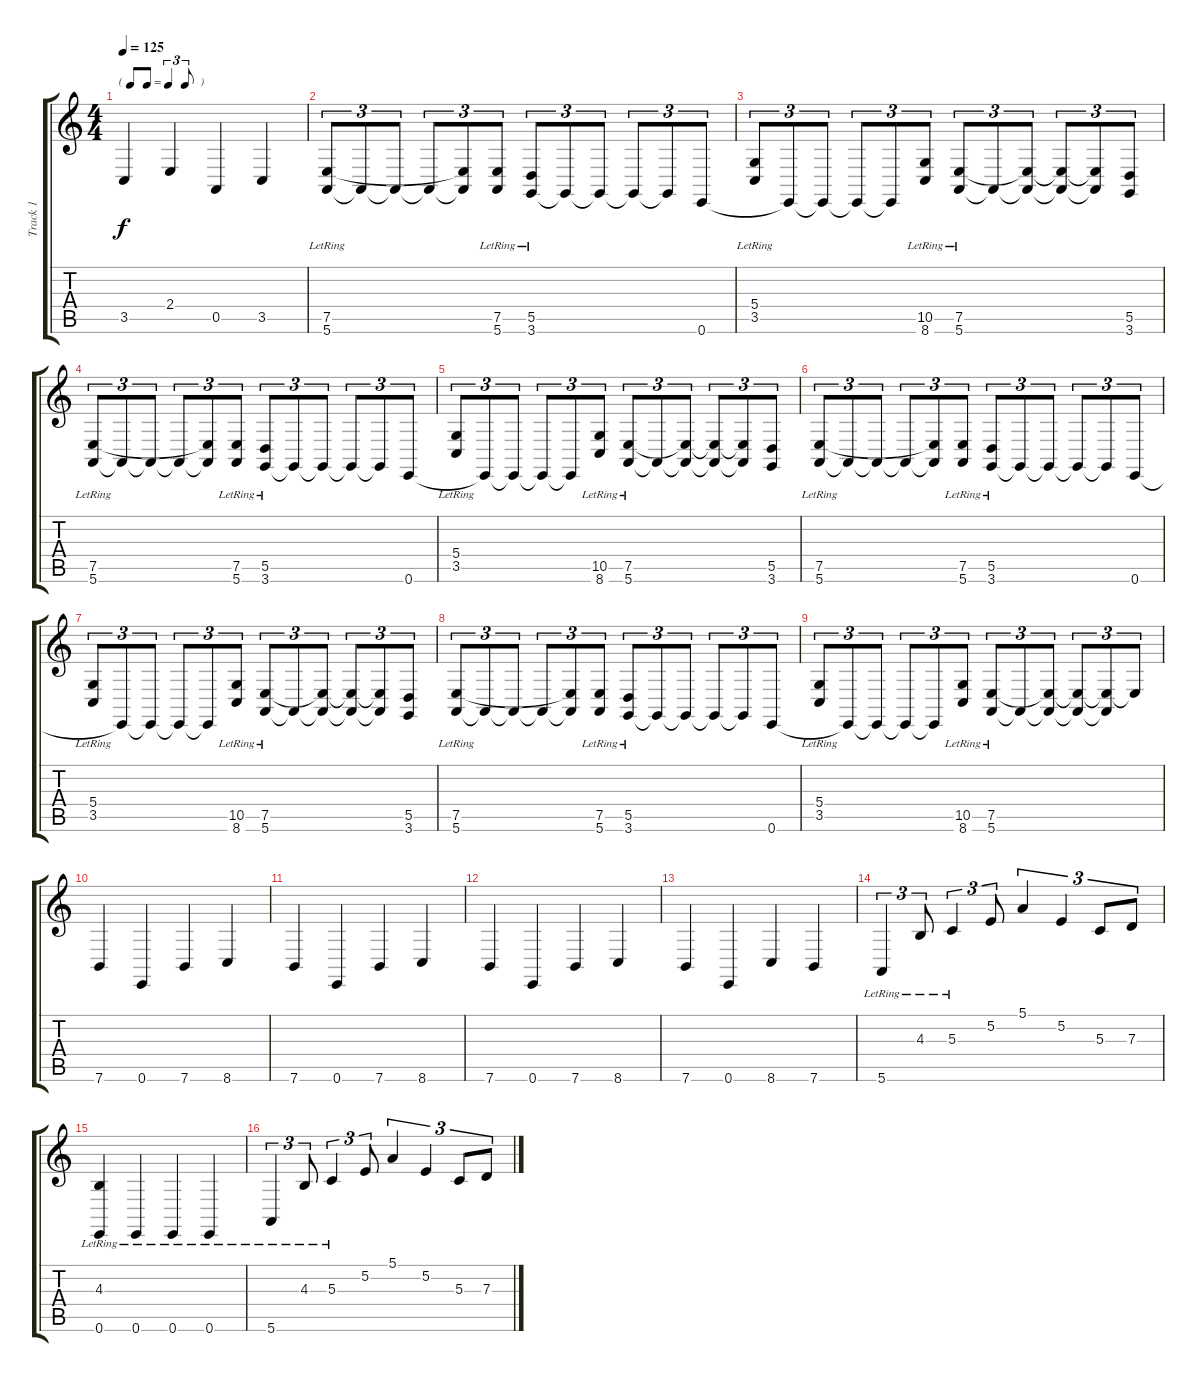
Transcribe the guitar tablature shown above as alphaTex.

\track ("Track 1" "Track 1") {instrument cello}
\staff {score tabs}
\tuning (E4 B3 G3 D3 A2 E2) {hide}
\ts (4 4)
\tf triplet8th
\tempo 125
\clef g2
\ks c
3.5.4{dy f} 2.4.4 0.5.4 3.5.4 |
(7.5{lr} 5.6{lr}).8{tu (3 2)} 5.6{t}.8{tu (3 2)} 5.6{t}.8{tu (3 2)} 5.6{t}.8{tu (3 2)} (7.5{t} 5.6{t}).8{tu (3 2)} (7.5{lr} 5.6{lr}).8{tu (3 2)} (5.5{lr} 3.6{lr}).8{tu (3 2)} 3.6{t}.8{tu (3 2)} 3.6{t}.8{tu (3 2)} 3.6{t}.8{tu (3 2)} 3.6{t}.8{tu (3 2)} 0.6.8{tu (3 2)} |
(5.4{lr} 3.5{lr}).8{tu (3 2)} 0.6{t}.8{tu (3 2)} 0.6{t}.8{tu (3 2)} 0.6{t}.8{tu (3 2)} 0.6{t}.8{tu (3 2)} (10.5{lr} 8.6{lr}).8{tu (3 2)} (7.5{lr} 5.6{lr}).8{tu (3 2)} 5.6{t}.8{tu (3 2)} (7.5{t} 5.6{t}).8{tu (3 2)} (7.5{t} 5.6{t}).8{tu (3 2)} (7.5{t} 5.6{t}).8{tu (3 2)} (5.5 3.6).8{tu (3 2)} |
(7.5{lr} 5.6{lr}).8{tu (3 2)} 5.6{t}.8{tu (3 2)} 5.6{t}.8{tu (3 2)} 5.6{t}.8{tu (3 2)} (7.5{t} 5.6{t}).8{tu (3 2)} (7.5{lr} 5.6{lr}).8{tu (3 2)} (5.5{lr} 3.6{lr}).8{tu (3 2)} 3.6{t}.8{tu (3 2)} 3.6{t}.8{tu (3 2)} 3.6{t}.8{tu (3 2)} 3.6{t}.8{tu (3 2)} 0.6.8{tu (3 2)} |
(5.4{lr} 3.5{lr}).8{tu (3 2)} 0.6{t}.8{tu (3 2)} 0.6{t}.8{tu (3 2)} 0.6{t}.8{tu (3 2)} 0.6{t}.8{tu (3 2)} (10.5{lr} 8.6{lr}).8{tu (3 2)} (7.5{lr} 5.6{lr}).8{tu (3 2)} 5.6{t}.8{tu (3 2)} (7.5{t} 5.6{t}).8{tu (3 2)} (7.5{t} 5.6{t}).8{tu (3 2)} (7.5{t} 5.6{t}).8{tu (3 2)} (5.5 3.6).8{tu (3 2)} |
(7.5{lr} 5.6{lr}).8{tu (3 2)} 5.6{t}.8{tu (3 2)} 5.6{t}.8{tu (3 2)} 5.6{t}.8{tu (3 2)} (7.5{t} 5.6{t}).8{tu (3 2)} (7.5{lr} 5.6{lr}).8{tu (3 2)} (5.5{lr} 3.6{lr}).8{tu (3 2)} 3.6{t}.8{tu (3 2)} 3.6{t}.8{tu (3 2)} 3.6{t}.8{tu (3 2)} 3.6{t}.8{tu (3 2)} 0.6.8{tu (3 2)} |
(5.4{lr} 3.5{lr}).8{tu (3 2)} 0.6{t}.8{tu (3 2)} 0.6{t}.8{tu (3 2)} 0.6{t}.8{tu (3 2)} 0.6{t}.8{tu (3 2)} (10.5{lr} 8.6{lr}).8{tu (3 2)} (7.5{lr} 5.6{lr}).8{tu (3 2)} 5.6{t}.8{tu (3 2)} (7.5{t} 5.6{t}).8{tu (3 2)} (7.5{t} 5.6{t}).8{tu (3 2)} (7.5{t} 5.6{t}).8{tu (3 2)} (5.5 3.6).8{tu (3 2)} |
(7.5{lr} 5.6{lr}).8{tu (3 2)} 5.6{t}.8{tu (3 2)} 5.6{t}.8{tu (3 2)} 5.6{t}.8{tu (3 2)} (7.5{t} 5.6{t}).8{tu (3 2)} (7.5{lr} 5.6{lr}).8{tu (3 2)} (5.5{lr} 3.6{lr}).8{tu (3 2)} 3.6{t}.8{tu (3 2)} 3.6{t}.8{tu (3 2)} 3.6{t}.8{tu (3 2)} 3.6{t}.8{tu (3 2)} 0.6.8{tu (3 2)} |
(5.4{lr} 3.5{lr}).8{tu (3 2)} 0.6{t}.8{tu (3 2)} 0.6{t}.8{tu (3 2)} 0.6{t}.8{tu (3 2)} 0.6{t}.8{tu (3 2)} (10.5{lr} 8.6{lr}).8{tu (3 2)} (7.5{lr} 5.6{lr}).8{tu (3 2)} 5.6{t}.8{tu (3 2)} (7.5{t} 5.6{t}).8{tu (3 2)} (7.5{t} 5.6{t}).8{tu (3 2)} (7.5{t} 5.6{t}).8{tu (3 2)} 7.5{t}.8{tu (3 2)} |
7.6.4 0.6.4 7.6.4 8.6.4 |
7.6.4 0.6.4 7.6.4 8.6.4 |
7.6.4 0.6.4 7.6.4 8.6.4 |
7.6.4 0.6.4 8.6.4 7.6.4 |
5.6{lr}.4{tu (3 2)} 4.3{lr}.8{tu (3 2)} 5.3{lr}.4{tu (3 2)} 5.2.8{tu (3 2)} 5.1.4{tu (3 2)} 5.2.4{tu (3 2)} 5.3.8{tu (3 2)} 7.3.8{tu (3 2)} |
(4.3{lr} 0.6).4 0.6{lr}.4 0.6{lr}.4 0.6{lr}.4 |
5.6{lr}.4{tu (3 2)} 4.3{lr}.8{tu (3 2)} 5.3{lr}.4{tu (3 2)} 5.2.8{tu (3 2)} 5.1.4{tu (3 2)} 5.2.4{tu (3 2)} 5.3.8{tu (3 2)} 7.3.8{tu (3 2)}
